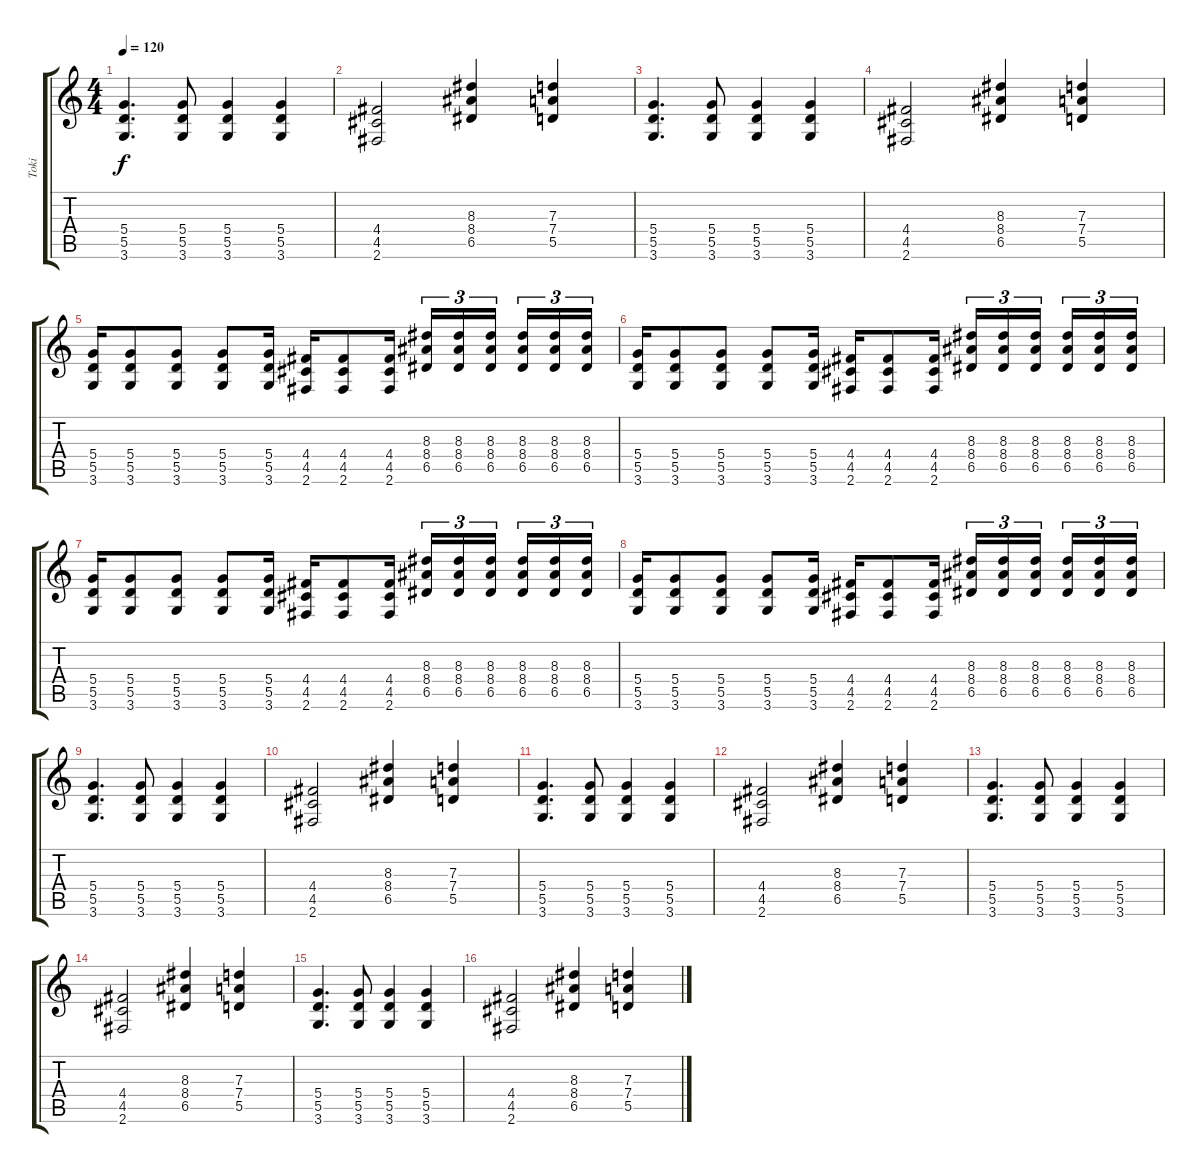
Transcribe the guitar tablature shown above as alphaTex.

\track ("Toki" "Toki") {instrument overdrivenguitar}
\staff {score tabs}
\tuning (E4 B3 G3 D3 A2 E2) {hide}
\ts (4 4)
\tempo 120
\clef g2
\ks aminor
(5.4 5.5 3.6).4{d dy f} (5.4 5.5 3.6).8 (5.4 5.5 3.6).4 (5.4 5.5 3.6).4 |
(4.4 4.5 2.6).2 (8.3 8.4 6.5).4 (7.3 7.4 5.5).4 |
(5.4 5.5 3.6).4{d} (5.4 5.5 3.6).8 (5.4 5.5 3.6).4 (5.4 5.5 3.6).4 |
(4.4 4.5 2.6).2 (8.3 8.4 6.5).4 (7.3 7.4 5.5).4 |
(5.4 5.5 3.6).16 (5.4 5.5 3.6).8 (5.4 5.5 3.6).8 (5.4 5.5 3.6).8 (5.4 5.5 3.6).16 (4.4 4.5 2.6).16 (4.4 4.5 2.6).8 (4.4 4.5 2.6).16 (8.3 8.4 6.5).16{tu (3 2)} (8.3 8.4 6.5).16{tu (3 2)} (8.3 8.4 6.5).16{tu (3 2) beam splitsecondary} (8.3 8.4 6.5).16{tu (3 2)} (8.3 8.4 6.5).16{tu (3 2)} (8.3 8.4 6.5).16{tu (3 2)} |
(5.4 5.5 3.6).16 (5.4 5.5 3.6).8 (5.4 5.5 3.6).8 (5.4 5.5 3.6).8 (5.4 5.5 3.6).16 (4.4 4.5 2.6).16 (4.4 4.5 2.6).8 (4.4 4.5 2.6).16 (8.3 8.4 6.5).16{tu (3 2)} (8.3 8.4 6.5).16{tu (3 2)} (8.3 8.4 6.5).16{tu (3 2) beam splitsecondary} (8.3 8.4 6.5).16{tu (3 2)} (8.3 8.4 6.5).16{tu (3 2)} (8.3 8.4 6.5).16{tu (3 2)} |
(5.4 5.5 3.6).16 (5.4 5.5 3.6).8 (5.4 5.5 3.6).8 (5.4 5.5 3.6).8 (5.4 5.5 3.6).16 (4.4 4.5 2.6).16 (4.4 4.5 2.6).8 (4.4 4.5 2.6).16 (8.3 8.4 6.5).16{tu (3 2)} (8.3 8.4 6.5).16{tu (3 2)} (8.3 8.4 6.5).16{tu (3 2) beam splitsecondary} (8.3 8.4 6.5).16{tu (3 2)} (8.3 8.4 6.5).16{tu (3 2)} (8.3 8.4 6.5).16{tu (3 2)} |
(5.4 5.5 3.6).16 (5.4 5.5 3.6).8 (5.4 5.5 3.6).8 (5.4 5.5 3.6).8 (5.4 5.5 3.6).16 (4.4 4.5 2.6).16 (4.4 4.5 2.6).8 (4.4 4.5 2.6).16 (8.3 8.4 6.5).16{tu (3 2)} (8.3 8.4 6.5).16{tu (3 2)} (8.3 8.4 6.5).16{tu (3 2) beam splitsecondary} (8.3 8.4 6.5).16{tu (3 2)} (8.3 8.4 6.5).16{tu (3 2)} (8.3 8.4 6.5).16{tu (3 2)} |
(5.4 5.5 3.6).4{d} (5.4 5.5 3.6).8 (5.4 5.5 3.6).4 (5.4 5.5 3.6).4 |
(4.4 4.5 2.6).2 (8.3 8.4 6.5).4 (7.3 7.4 5.5).4 |
(5.4 5.5 3.6).4{d} (5.4 5.5 3.6).8 (5.4 5.5 3.6).4 (5.4 5.5 3.6).4 |
(4.4 4.5 2.6).2 (8.3 8.4 6.5).4 (7.3 7.4 5.5).4 |
(5.4 5.5 3.6).4{d} (5.4 5.5 3.6).8 (5.4 5.5 3.6).4 (5.4 5.5 3.6).4 |
(4.4 4.5 2.6).2 (8.3 8.4 6.5).4 (7.3 7.4 5.5).4 |
(5.4 5.5 3.6).4{d} (5.4 5.5 3.6).8 (5.4 5.5 3.6).4 (5.4 5.5 3.6).4 |
(4.4 4.5 2.6).2 (8.3 8.4 6.5).4 (7.3 7.4 5.5).4
